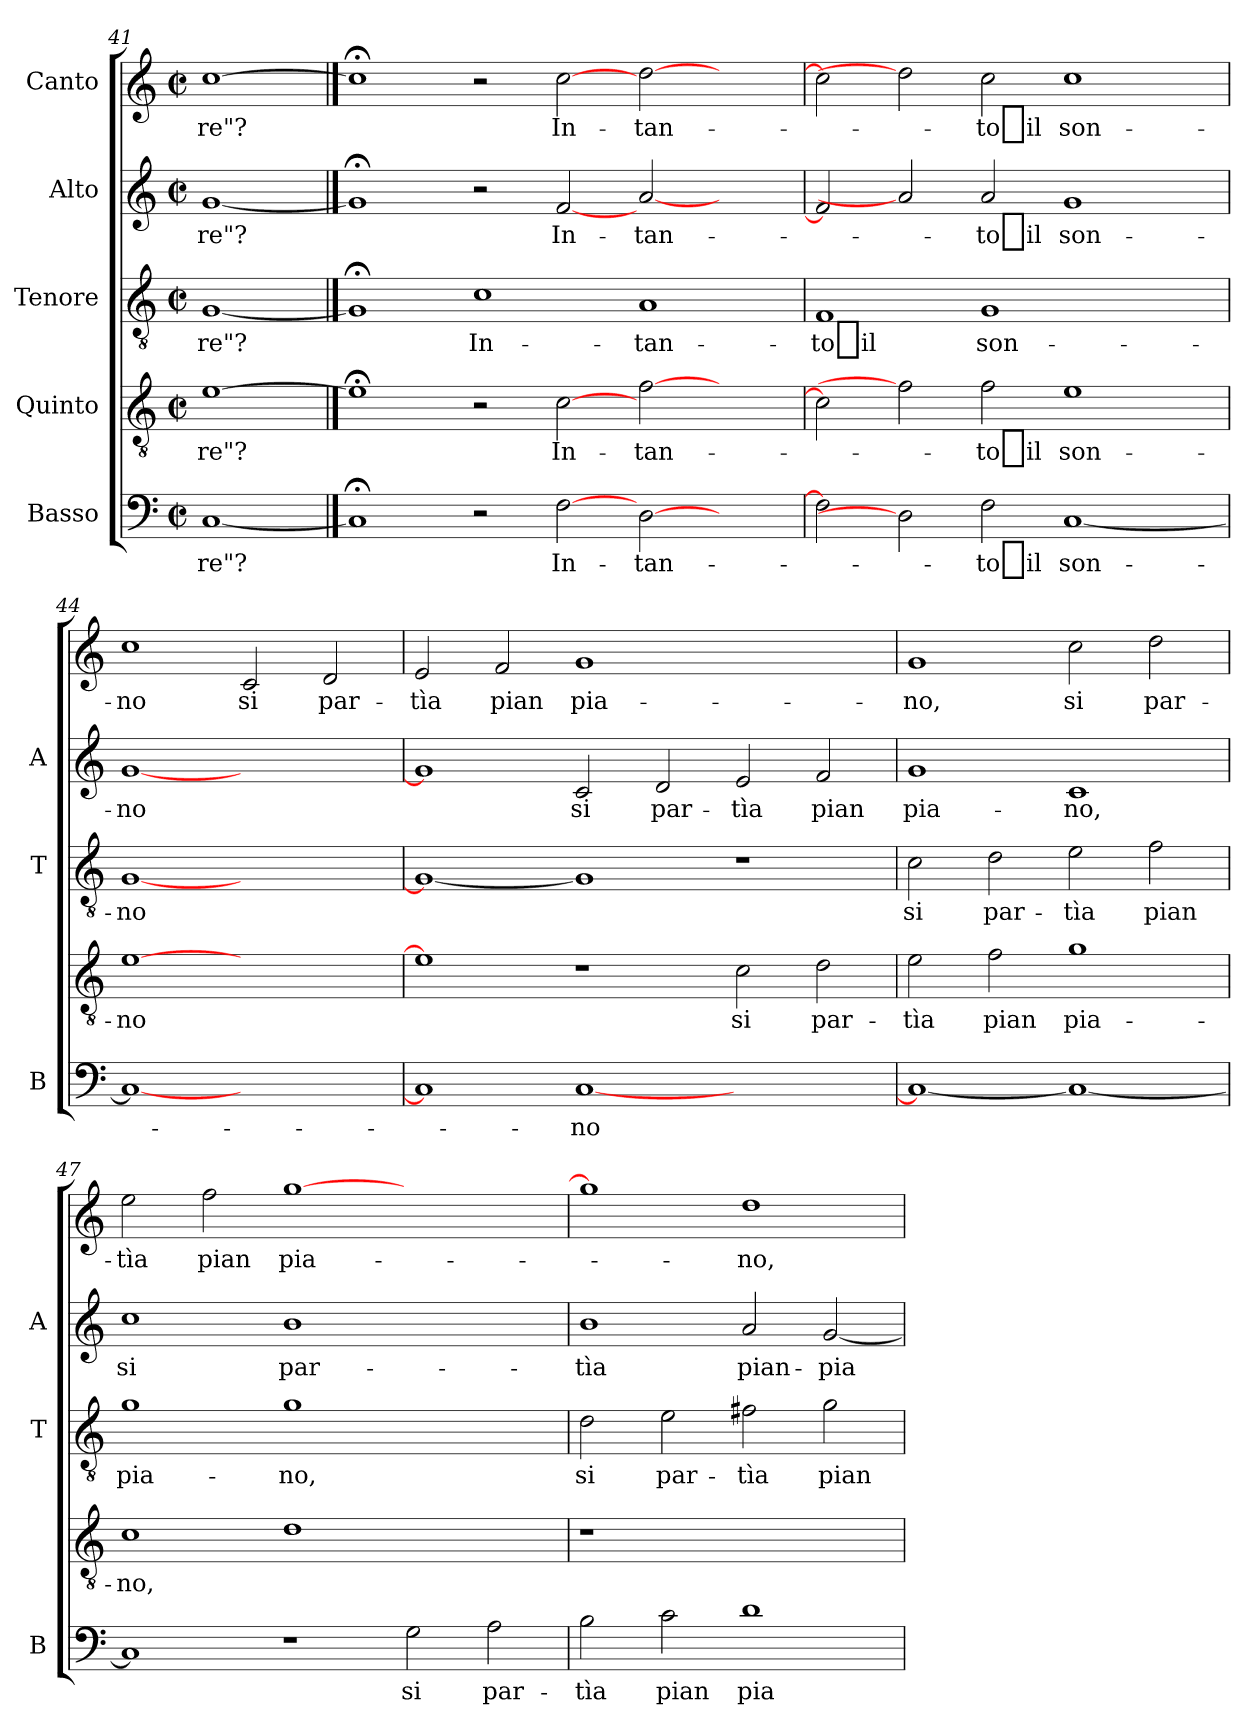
**kern	**text	**kern	**text	**kern	**text	**kern	**text	**kern	**text
*part5	*part5	*part4	*part4	*part3	*part3	*part2	*part2	*part1	*part1
*staff5	*staff5	*staff4	*staff4	*staff3	*staff3	*staff2	*staff2	*staff1	*staff1
*I"Basso	*	*I"Quinto	*	*I"Tenore	*	*I"Alto	*	*I"Canto	*
*I'B	*	*	*	*I'T	*	*I'A	*	*	*
*clefF4	*	*clefGv2	*	*clefGv2	*	*clefG2	*	*clefG2	*
*k[]	*	*k[]	*	*k[]	*	*k[]	*	*k[]	*
*C:	*	*C:	*	*C:	*	*C:	*	*C:	*
*M2/2	*	*M2/2	*	*M2/2	*	*M2/2	*	*M2/2	*
*met(c|)	*	*met(c|)	*	*met(c|)	*	*met(c|)	*	*met(c|)	*
=41	=41	=41	=41	=41	=41	=41	=41	=41	=41
[1C	-re"?	[1e	-re"?	[1G	-re"?	[1g	-re"?	[1cc	-re"?
!!LO:PB:g=z
==42	==42	==42	==42	==42	==42	==42	==42	==42	==42
1C;<]	.	1e;<]	.	1G;<]	.	1g;<]	.	1cc;<]	.
2r	.	2r	.	1c	In-	2r	.	2r	.
[2F	In-	[2c	In-	.	.	[2f	In-	[2cc	In-
[2D	tan-	[2f	tan-	1A	tan-	[2a	tan-	[2dd	tan-
2ryy	.	2ryy	.	.	.	2ryy	.	2ryy	.
=43	=43	=43	=43	=43	=43	=43	=43	=43	=43
2F]	.	2c]	.	1F	-to_il	2f]	.	2cc]	.
2D]	.	2f]	.	.	.	2a]	.	2dd]	.
2F	-to_il	2f	-to_il	1G	son-	2a	-to_il	2cc	-to_il
[1C	son-	1e	son-	.	.	1g	son-	1cc	son-
.	.	.	.	2ryy	.	.	.	.	.
=44	=44	=44	=44	=44	=44	=44	=44	=44	=44
1C_	.	[1e	-no	[1G	-no	[1g	-no	1cc	-no
1ryy	.	1ryy	.	1ryy	.	1ryy	.	2c	-si
.	.	.	.	.	.	.	.	2d	par-
=45	=45	=45	=45	=45	=45	=45	=45	=45	=45
1C]	.	1e]	.	1G_	.	1g]	.	2e	-tìa
.	.	.	.	.	.	.	.	2f	-pian
[1C	-no	1r	.	1G]	-	2c	-si	1g	pia-
.	.	.	.	.	.	2d	par-	.	.
1ryy	.	2c	-si	1r	.	2e	-tìa	1ryy	.
.	.	2d	par-	.	.	2f	-pian	.	.
=46	=46	=46	=46	=46	=46	=46	=46	=46	=46
1C_	.	2e	-tìa	2c	-si	1g	pia-	1g	-no,
.	.	2f	-pian	2d	par-	.	.	.	.
1C_	-	1g	pia-	2e	-tìa	1c	-no,	2cc	-si
.	.	.	.	2f	-pian	.	.	2dd	par-
=47	=47	=47	=47	=47	=47	=47	=47	=47	=47
1C]	.	1c	-no,	1g	pia-	1cc	-si	2ee	-tìa
.	.	.	.	.	.	.	.	2ff	-pian
1r	.	1d	-	1g	-no,	1b	par-	[1gg	pia-
2G	-si	1ryy	.	1ryy	.	1ryy	.	1ryy	.
2A	par-	.	.	.	.	.	.	.	.
=48	=48	=48	=48	=48	=48	=48	=48	=48	=48
2B	-tìa	1r	.	2d	-si	1b	-tìa	1gg]	.
2c	-pian	.	.	2e	par-	.	.	.	.
1d	pia-	1ryy	.	2f#X	-tìa	2a	pian-	1dd	-no,
.	.	.	.	2g	-pian	[2g	pia-	.	.
=	=	=	=	=	=	=	=	=	=
*-	*-	*-	*-	*-	*-	*-	*-	*-	*-
